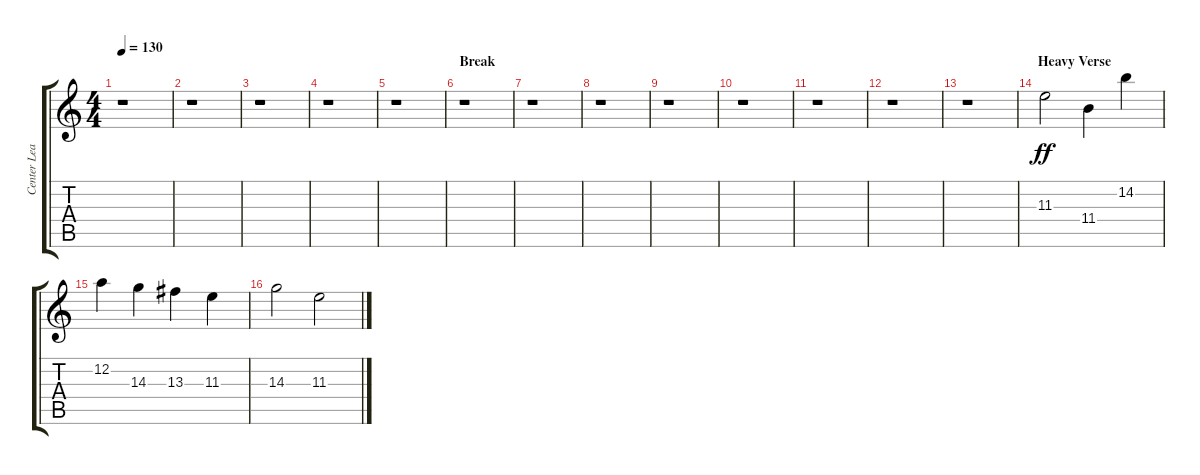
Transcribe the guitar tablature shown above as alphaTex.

\track ("Center Lead 2" "Center Lea") {instrument overdrivenguitar}
\staff {score tabs}
\tuning (D4 A3 F3 C3 G2 C2) {hide}
\ts (4 4)
\tempo 130
\clef g2
\ks aminor
r.1{dy ff} |
r.1 |
r.1 |
r.1 |
r.1 |
\section ("" "Break")
r.1 |
r.1 |
r.1 |
r.1 |
r.1 |
r.1 |
r.1 |
r.1 |
\section ("" "Heavy Verse")
11.3.2 11.4.4 14.2.4 |
12.2.4 14.3.4 13.3.4 11.3.4 |
14.3.2 11.3.2
